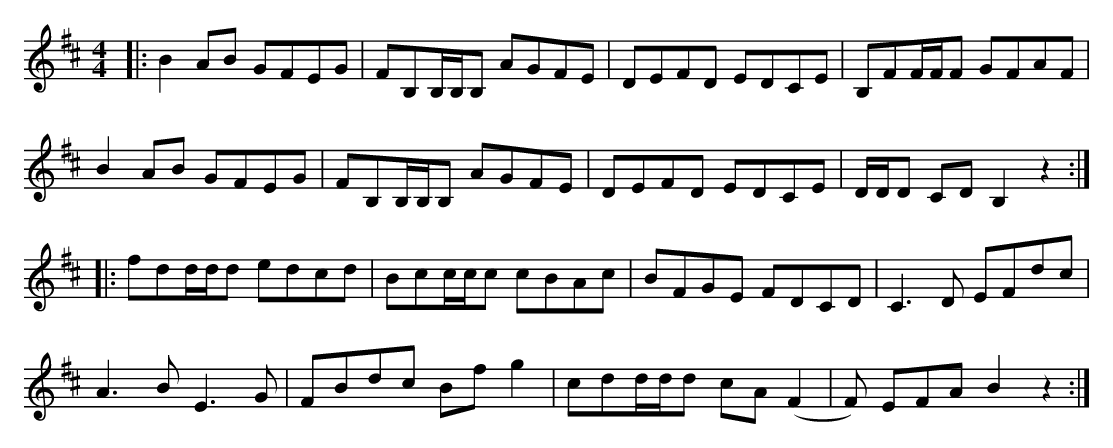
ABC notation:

X:1
M:4/4
K:Bmin
|:B2 AB GFEG|FB,B,/B,/B, AGFE|DEFD EDCE|B,FF/F/F GFAF|
B2 AB GFEG|FB,B,/B,/B, AGFE|DEFD EDCE|D/D/D CDB,2 z2:|
|:fdd/d/d edcd|Bcc/c/c cBAc|BFGE FDCD|C3D EFdc|
A3B E3G|FBdc Bf g2|cdd/d/d cA(F2|F) EFA B2 z2:|
